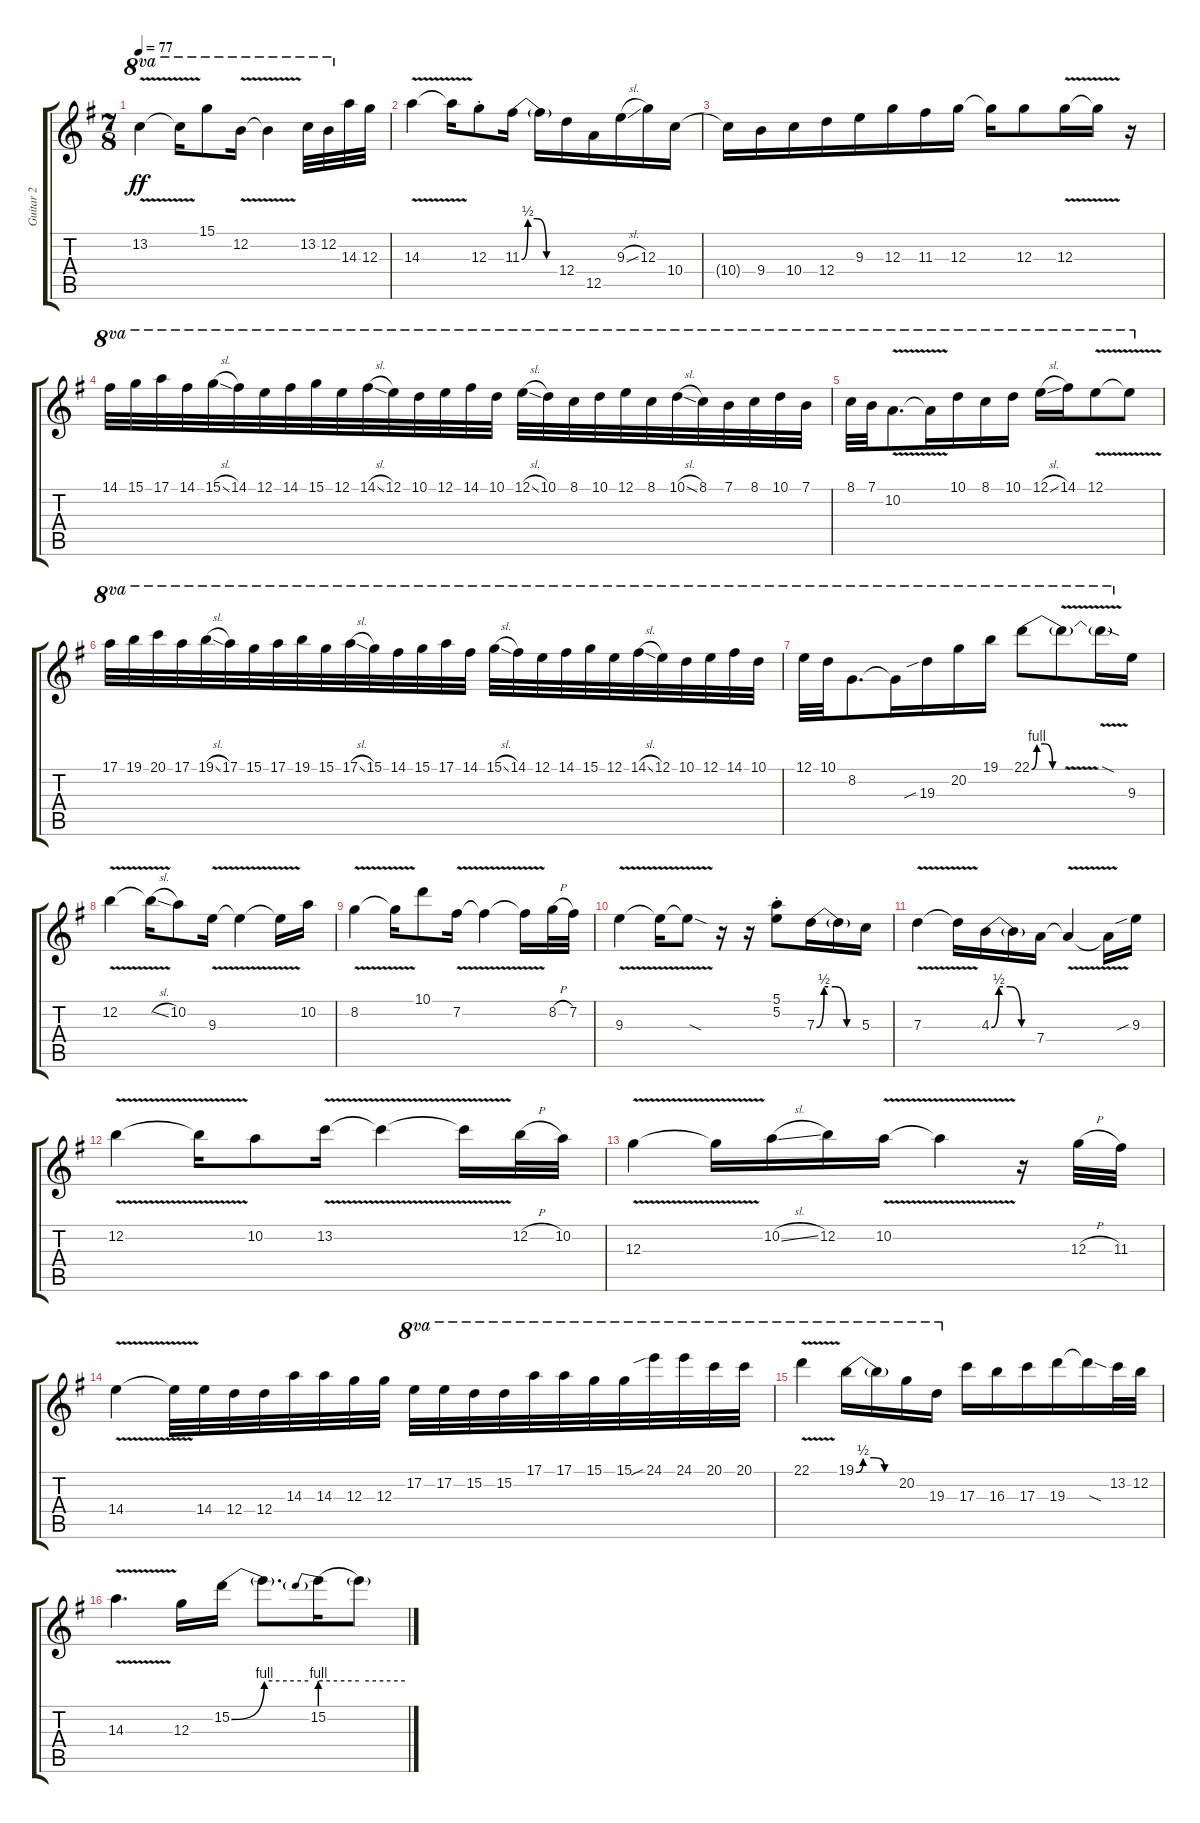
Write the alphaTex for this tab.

\track ("Guitar 2" "Guitar 2") {instrument distortionguitar}
\staff {score tabs}
\tuning (E4 B3 G3 D3 A2 E2) {hide}
\ts (7 8)
\tempo 77
\clef g2
\ks g
13.2{v}.4{ot 8va dy ff} 13.2{v t}.16{ot 8va} 15.1.8{ot 8va} 12.2{v}.16{ot 8va} 12.2{v t}.4{ot 8va} 13.2.32{ot 8va} 12.2.32{ot 8va} 14.3.32 12.3.32 |
14.3{v}.4 14.3{v t}.16 12.3{st}.8 11.3{be (custom 0 0 10 2 25 2 40 0 60 0)}.16 11.3{t}.16 12.4.16 12.5.16 9.3{sl}.16 12.3.16 10.4.16 |
10.4{t}.16 9.4.16 10.4.16 12.4.16 9.3.16 12.3.16 11.3.16 12.3.16 12.3{t}.16 12.3.8 12.3{v}.16 12.3{v t}.16 r.16 |
14.1.32{ot 8va} 15.1.32{ot 8va} 17.1.32{ot 8va} 14.1.32{ot 8va} 15.1{sl}.32{ot 8va} 14.1.32{ot 8va} 12.1.32{ot 8va} 14.1.32{ot 8va} 15.1.32{ot 8va} 12.1.32{ot 8va} 14.1{sl}.32{ot 8va} 12.1.32{ot 8va} 10.1.32{ot 8va} 12.1.32{ot 8va} 14.1.32{ot 8va} 10.1.32{ot 8va} 12.1{sl}.32{ot 8va} 10.1.32{ot 8va} 8.1.32{ot 8va} 10.1.32{ot 8va} 12.1.32{ot 8va} 8.1.32{ot 8va} 10.1{sl}.32{ot 8va} 8.1.32{ot 8va} 7.1.32{ot 8va} 8.1.32{ot 8va} 10.1.32{ot 8va} 7.1.32{ot 8va} |
8.1.32{ot 8va} 7.1.32{ot 8va} 10.2{v}.8{d ot 8va} 10.2{v t}.16{ot 8va} 10.1.16{ot 8va} 8.1.16{ot 8va} 10.1.16{ot 8va} 12.1{sl}.16{ot 8va} 14.1.16{ot 8va} 12.1{v}.8{ot 8va} 12.1{v t}.8{ot 8va} |
17.1.32{ot 8va} 19.1.32{ot 8va} 20.1.32{ot 8va} 17.1.32{ot 8va} 19.1{sl}.32{ot 8va} 17.1.32{ot 8va} 15.1.32{ot 8va} 17.1.32{ot 8va} 19.1.32{ot 8va} 15.1.32{ot 8va} 17.1{sl}.32{ot 8va} 15.1.32{ot 8va} 14.1.32{ot 8va} 15.1.32{ot 8va} 17.1.32{ot 8va} 14.1.32{ot 8va} 15.1{sl}.32{ot 8va} 14.1.32{ot 8va} 12.1.32{ot 8va} 14.1.32{ot 8va} 15.1.32{ot 8va} 12.1.32{ot 8va} 14.1{sl}.32{ot 8va} 12.1.32{ot 8va} 10.1.32{ot 8va} 12.1.32{ot 8va} 14.1.32{ot 8va} 10.1.32{ot 8va} |
12.1.32{ot 8va} 10.1.32{ot 8va} 8.2.8{d ot 8va} 8.2{t}.16{ot 8va} 19.3{sib}.16{ot 8va} 20.2.16{ot 8va} 19.1.16{ot 8va} 22.1{be (custom 0 0 10 4 25 4 40 0 60 0)}.8{ot 8va} 22.1{v t}.8{ot 8va} 22.1{sod t}.16{ot 8va} 9.3.16 |
12.2{v}.4 12.2{sl t}.16 10.2.8 9.3{v}.16 9.3{v t}.4 9.3{v t}.16 10.2.16 |
8.2{v}.4 8.2{v t}.16 10.1.8 7.2{v}.16 7.2{v t}.4 7.2{v t}.16 8.2{h}.32 7.2.32 |
9.3{v}.4 9.3{v t}.16 9.3{sod t}.8 r.16 r.16 (5.1{st} 5.2{st}).8 7.3{be (custom 0 0 10 2 25 2 40 0 60 0)}.16 7.3{t}.16 5.3.16 |
7.3{v}.4 7.3{v t}.16 4.3{be (custom 0 0 10 2 25 2 40 0 60 0)}.16 4.3{t}.16 7.4.16 7.4{v t}.4 7.4{v t}.16 9.3{sib}.16 |
12.2{v}.4 12.2{v t}.16 10.2.8 13.2{v}.16 13.2{v t}.4 13.2{v t}.16 12.2{h}.32 10.2.32 |
12.3{v}.4 12.3{v t}.16 10.2{sl}.16 12.2.16 10.2{v}.16 10.2{v t}.4 r.16 12.3{h}.32 11.3.32 |
14.4{v}.4 14.4{t}.32 14.4.32 12.4.32 12.4.32 14.3.32 14.3.32 12.3.32 12.3.32 17.2.32{ot 8va} 17.2.32{ot 8va} 15.2.32{ot 8va} 15.2.32{ot 8va} 17.1.32{ot 8va} 17.1.32{ot 8va} 15.1.32{ot 8va} 15.1.32{ot 8va} 24.1{sib}.32{ot 8va} 24.1.32{ot 8va} 20.1.32{ot 8va} 20.1.32{ot 8va} |
22.1{v}.4{ot 8va} 19.1{be (custom 0 0 10 2 25 2 40 0 60 0)}.16{ot 8va} 19.1{t}.16{ot 8va} 20.2.16{ot 8va} 19.3.16{ot 8va} 17.3.16 16.3.16 17.3.16 19.3.16 19.3{sod t}.16 13.2.32 12.2.32 |
14.3{v}.4{d} 12.3.16 15.2{be (bend 0 0 60 4)}.16 15.2{be (hold 0 4 60 4) t}.8{d} 15.2{be (prebend 0 4 60 4)}.16 15.2{be (hold 0 4 60 4) t}.8
